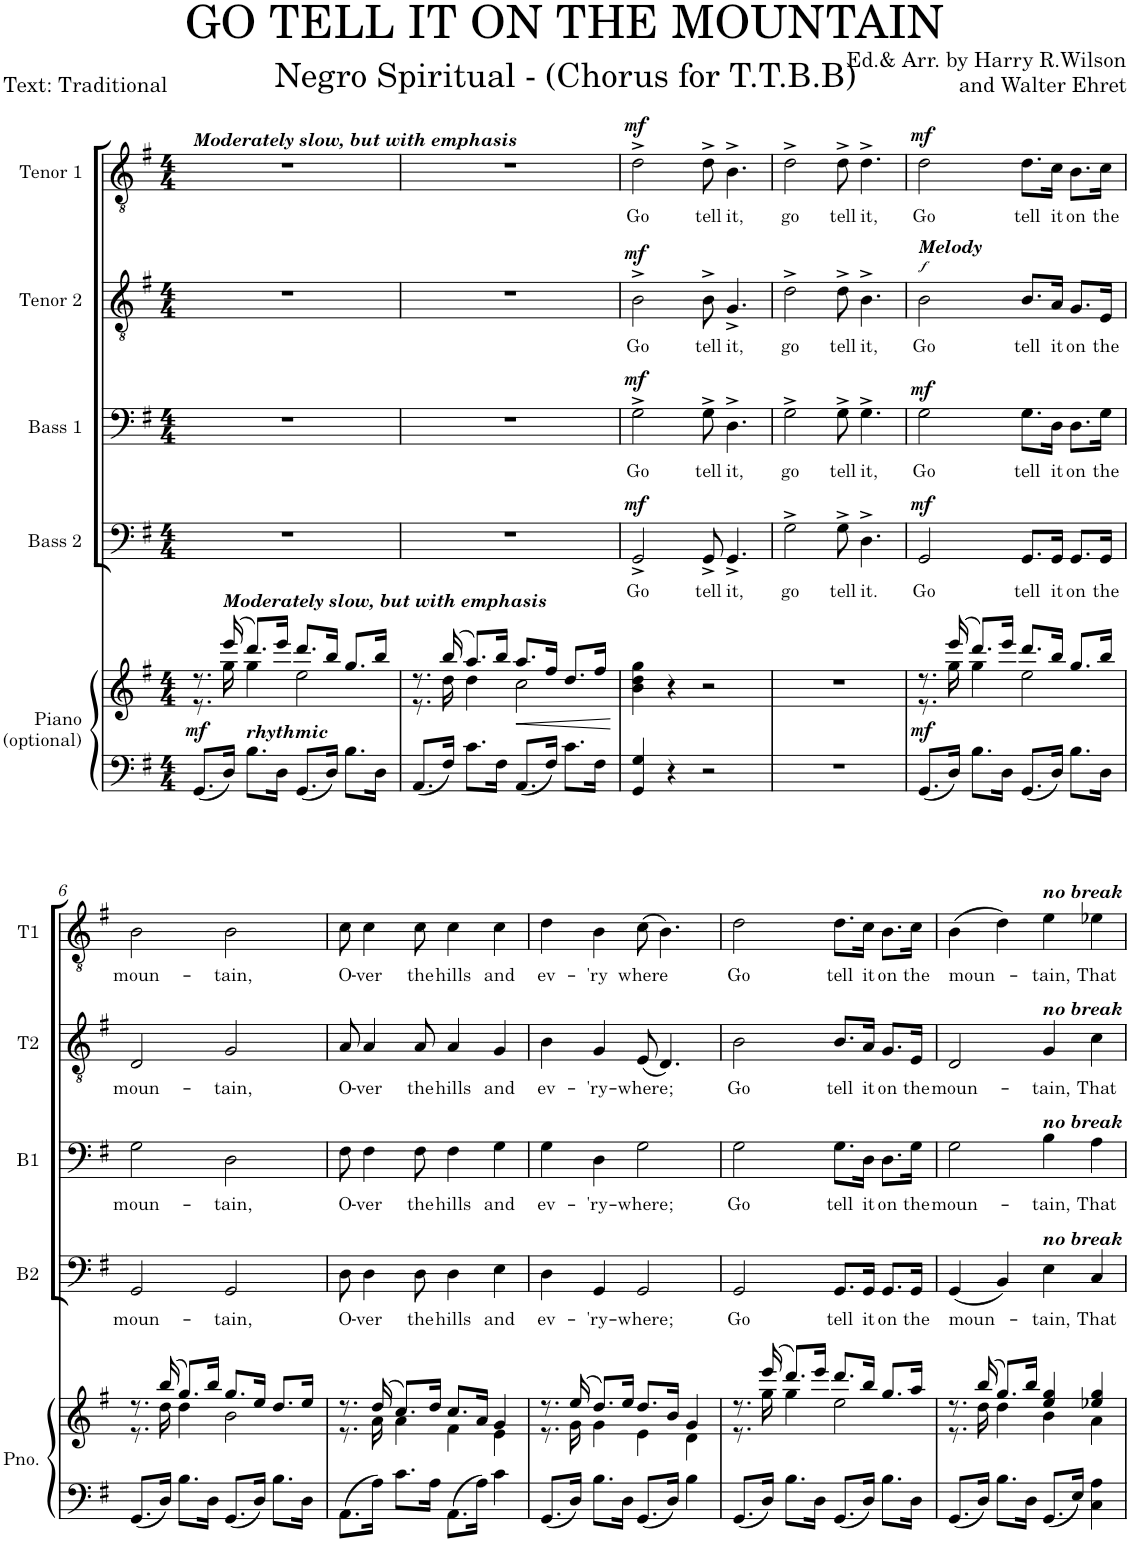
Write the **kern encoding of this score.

**kern	**kern	**dynam	**kern	**text	**dynam	**kern	**text	**dynam	**kern	**text	**dynam	**kern	**text	**dynam
*part5	*part5	*part5	*part4	*part4	*part4	*part3	*part3	*part3	*part2	*part2	*part2	*part1	*part1	*part1
*staff6	*staff5	*staff5/6	*staff4	*staff4	*staff4	*staff3	*staff3	*staff3	*staff2	*staff2	*staff2	*staff1	*staff1	*staff1
*I"Piano (optional)	*	*	*I"Bass 2	*	*	*I"Bass 1	*	*	*I"Tenor 2	*	*	*I"Tenor 1	*	*
*I'Pno.	*	*	*I'B2	*	*	*I'B1	*	*	*I'T2	*	*	*I'T1	*	*
*clefF4	*clefG2	*	*clefF4	*	*	*clefF4	*	*	*clefGv2	*	*	*clefGv2	*	*
*	*	*	*	*	*	*	*	*	*Trd12c21	*	*	*Trd8c14	*	*
*k[f#]	*k[f#]	*	*k[f#]	*	*	*k[f#]	*	*	*k[f#]	*	*	*k[f#]	*	*
*M4/4	*M4/4	*	*M4/4	*	*	*M4/4	*	*	*M4/4	*	*	*M4/4	*	*
=1	=1	=1	=1	=1	=1	=1	=1	=1	=1	=1	=1	=1	=1	=1
*	*^	*	*	*	*	*	*	*	*	*	*	*	*	*
!	!	!	!	!	!	!	!	!	!	!	!	!	!LO:TX:a:Bi:t=Moderately slow, but with emphasis	!	!
!	!	!	!LO:DY:a=2	!	!	!	!	!	!	!	!	!	!	!	!
8.GG/L	8.r	8.r	mf	1r	.	.	1r	.	.	1r	.	.	1r	.	.
!	!LO:TX:a:Bi:t=Moderately slow, but with emphasis	!	!	!	!	!	!	!	!	!	!	!	!	!	!
16D/Jk	(16eee/	16gg\	.	.	.	.	.	.	.	.	.	.	.	.	.
!LO:TX:a:Bi:t=rhythmic	!	!	!	!	!	!	!	!	!	!	!	!	!	!	!
8.B\L	8.ddd/L)	4gg\	.	.	.	.	.	.	.	.	.	.	.	.	.
16D\Jk	16eee/Jk	.	.	.	.	.	.	.	.	.	.	.	.	.	.
8.GG/L	8.ddd/L	2ee\	.	.	.	.	.	.	.	.	.	.	.	.	.
16D/Jk	16bb/Jk	.	.	.	.	.	.	.	.	.	.	.	.	.	.
8.B\L	8.gg/L	.	.	.	.	.	.	.	.	.	.	.	.	.	.
16D\Jk	16bb/Jk	.	.	.	.	.	.	.	.	.	.	.	.	.	.
=2	=2	=2	=2	=2	=2	=2	=2	=2	=2	=2	=2	=2	=2	=2	=2
8.AA/L	8.r	8.r	.	1r	.	.	1r	.	.	1r	.	.	1r	.	.
16F#/Jk	(16bb/	16dd\	.	.	.	.	.	.	.	.	.	.	.	.	.
8.c\L	8.aa/L)	4dd\	.	.	.	.	.	.	.	.	.	.	.	.	.
16F#\Jk	16bb/Jk	.	.	.	.	.	.	.	.	.	.	.	.	.	.
!	!	!	!LO:HP:b	!	!	!	!	!	!	!	!	!	!	!	!
8.AA/L	8.aa/L	2cc\	<	.	.	.	.	.	.	.	.	.	.	.	.
16F#/Jk	16ff#/Jk	.	.	.	.	.	.	.	.	.	.	.	.	.	.
8.c\L	8.dd/L	.	.	.	.	.	.	.	.	.	.	.	.	.	.
16F#\Jk	16ff#/Jk	.	.	.	.	.	.	.	.	.	.	.	.	.	.
*	*v	*v	*	*	*	*	*	*	*	*	*	*	*	*	*
.	.	[	.	.	.	.	.	.	.	.	.	.	.	.
=3	=3	=3	=3	=3	=3	=3	=3	=3	=3	=3	=3	=3	=3	=3
!	!	!	!	!LO:LY:b	!LO:DY:a	!	!LO:LY:b	!LO:DY:a	!	!LO:LY:b	!LO:DY:a	!	!LO:LY:b	!LO:DY:a
4GG/ 4G/	4b\ 4dd\ 4gg\	.	2GG^/	Go	mf	2G^\	Go	mf	2B^\	Go	mf	2d^\	Go	mf
4r	4r	.	.	.	.	.	.	.	.	.	.	.	.	.
!	!	!	!	!LO:LY:b	!	!	!LO:LY:b	!	!	!LO:LY:b	!	!	!LO:LY:b	!
2r	2r	.	8GG^/	tell	.	8G^\	tell	.	8B^\	tell	.	8d^\	tell	.
!	!	!	!	!LO:LY:b	!	!	!LO:LY:b	!	!	!LO:LY:b	!	!	!LO:LY:b	!
.	.	.	4.GG^/	it,	.	4.D^\	it,	.	4.G^/	it,	.	4.B^\	it,	.
=4	=4	=4	=4	=4	=4	=4	=4	=4	=4	=4	=4	=4	=4	=4
!	!	!	!	!LO:LY:b	!	!	!LO:LY:b	!	!	!LO:LY:b	!	!	!LO:LY:b	!
1r	1r	.	2G^\	go	.	2G^\	go	.	2d^\	go	.	2d^\	go	.
!	!	!	!	!LO:LY:b	!	!	!LO:LY:b	!	!	!LO:LY:b	!	!	!LO:LY:b	!
.	.	.	8G^\	tell	.	8G^\	tell	.	8d^\	tell	.	8d^\	tell	.
!	!	!	!	!LO:LY:b	!	!	!LO:LY:b	!	!	!LO:LY:b	!	!	!LO:LY:b	!
.	.	.	4.D^\	it.	.	4.G^\	it,	.	4.B^\	it,	.	4.d^\	it,	.
=5	=5	=5	=5	=5	=5	=5	=5	=5	=5	=5	=5	=5	=5	=5
*	*^	*	*	*	*	*	*	*	*	*	*	*	*	*
!	!	!	!	!	!	!	!	!	!	!LO:TX:a:Bi:t=Melody	!	!	!	!	!
!	!	!	!LO:DY:a=2	!	!LO:LY:b	!LO:DY:a	!	!LO:LY:b	!LO:DY:a	!	!LO:LY:b	!LO:DY:a	!	!LO:LY:b	!LO:DY:a
8.GG/L	8.r	8.r	mf	2GG/	Go	mf	2G\	Go	mf	2B\	Go	f	2d\	Go	mf
16D/Jk	(16eee/	16gg\	.	.	.	.	.	.	.	.	.	.	.	.	.
8.B\L	8.ddd/L)	4gg\	.	.	.	.	.	.	.	.	.	.	.	.	.
16D\Jk	16eee/Jk	.	.	.	.	.	.	.	.	.	.	.	.	.	.
!	!	!	!	!	!LO:LY:b	!	!	!LO:LY:b	!	!	!LO:LY:b	!	!	!LO:LY:b	!
8.GG/L	8.ddd/L	2ee\	.	8.GG/L	tell	.	8.G\L	tell	.	8.B/L	tell	.	8.d\L	tell	.
!	!	!	!	!	!LO:LY:b	!	!	!LO:LY:b	!	!	!LO:LY:b	!	!	!LO:LY:b	!
16D/Jk	16bb/Jk	.	.	16GG/Jk	it	.	16D\Jk	it	.	16A/Jk	it	.	16c\Jk	it	.
!	!	!	!	!	!LO:LY:b	!	!	!LO:LY:b	!	!	!LO:LY:b	!	!	!LO:LY:b	!
8.B\L	8.gg/L	.	.	8.GG/L	on	.	8.D\L	on	.	8.G/L	on	.	8.B\L	on	.
!	!	!	!	!	!LO:LY:b	!	!	!LO:LY:b	!	!	!LO:LY:b	!	!	!LO:LY:b	!
16D\Jk	16bb/Jk	.	.	16GG/Jk	the	.	16G\Jk	the	.	16E/Jk	the	.	16c\Jk	the	.
!!LO:LB:g=z
=6	=6	=6	=6	=6	=6	=6	=6	=6	=6	=6	=6	=6	=6	=6	=6
!	!	!	!	!	!LO:LY:b	!	!	!LO:LY:b	!	!	!LO:LY:b	!	!	!LO:LY:b	!
8.GG/L	8.r	8.r	.	2GG/	moun-	.	2G\	moun-	.	2D/	moun-	.	2B\	moun-	.
16D/Jk	(16bb/	16dd\	.	.	.	.	.	.	.	.	.	.	.	.	.
8.B\L	8.gg/L)	4dd\	.	.	.	.	.	.	.	.	.	.	.	.	.
16D\Jk	16bb/Jk	.	.	.	.	.	.	.	.	.	.	.	.	.	.
!	!	!	!	!	!LO:LY:b	!	!	!LO:LY:b	!	!	!LO:LY:b	!	!	!LO:LY:b	!
8.GG/L	8.gg/L	2b\	.	2GG/	-tain,	.	2D\	-tain,	.	2G/	-tain,	.	2B\	-tain,	.
16D/Jk	16ee/Jk	.	.	.	.	.	.	.	.	.	.	.	.	.	.
8.B\L	8.dd/L	.	.	.	.	.	.	.	.	.	.	.	.	.	.
16D\Jk	16ee/Jk	.	.	.	.	.	.	.	.	.	.	.	.	.	.
=7	=7	=7	=7	=7	=7	=7	=7	=7	=7	=7	=7	=7	=7	=7	=7
!	!	!	!	!	!LO:LY:b	!	!	!LO:LY:b	!	!	!LO:LY:b	!	!	!LO:LY:b	!
8.AA\L	8.r	8.r	.	8D\	O-	.	8F#\	O-	.	8A/	O-	.	8c\	O-	.
!	!	!	!	!	!LO:LY:b	!	!	!LO:LY:b	!	!	!LO:LY:b	!	!	!LO:LY:b	!
.	.	.	.	4D\	-ver	.	4F#\	-ver	.	4A/	-ver	.	4c\	-ver	.
16A\Jk	(16dd/	16a\	.	.	.	.	.	.	.	.	.	.	.	.	.
8.c\L	8.cc/L)	4a\	.	.	.	.	.	.	.	.	.	.	.	.	.
!	!	!	!	!	!LO:LY:b	!	!	!LO:LY:b	!	!	!LO:LY:b	!	!	!LO:LY:b	!
.	.	.	.	8D\	the	.	8F#\	the	.	8A/	the	.	8c\	the	.
16A\Jk	16dd/Jk	.	.	.	.	.	.	.	.	.	.	.	.	.	.
!	!	!	!	!	!LO:LY:b	!	!	!LO:LY:b	!	!	!LO:LY:b	!	!	!LO:LY:b	!
8.AA\L	8.cc/L	4f#\	.	4D\	hills	.	4F#\	hills	.	4A/	hills	.	4c\	hills	.
16A\Jk	16a/Jk	.	.	.	.	.	.	.	.	.	.	.	.	.	.
!	!	!	!	!	!LO:LY:b	!	!	!LO:LY:b	!	!	!LO:LY:b	!	!	!LO:LY:b	!
4c\	4g/	4e\	.	4E\	and	.	4G\	and	.	4G/	and	.	4c\	and	.
=8	=8	=8	=8	=8	=8	=8	=8	=8	=8	=8	=8	=8	=8	=8	=8
!	!	!	!	!	!LO:LY:b	!	!	!LO:LY:b	!	!	!LO:LY:b	!	!	!LO:LY:b	!
8.GG/L	8.r	8.r	.	4D\	ev-	.	4G\	ev-	.	4B\	ev-	.	4d\	ev-	.
16D/Jk	(16ee/	16g\	.	.	.	.	.	.	.	.	.	.	.	.	.
!	!	!	!	!	!LO:LY:b	!	!	!LO:LY:b	!	!	!LO:LY:b	!	!	!LO:LY:b	!
8.B\L	8.dd/L)	4g\	.	4GG/	-'ry-	.	4D\	-'ry-	.	4G/	-'ry-	.	4B\	-'ry	.
16D\Jk	16ee/Jk	.	.	.	.	.	.	.	.	.	.	.	.	.	.
!	!	!	!	!	!LO:LY:b	!	!	!LO:LY:b	!	!	!LO:LY:b	!	!	!LO:LY:b	!
8.GG/L	8.dd/L	4e\	.	2GG/	-where;	.	2G\	-where;	.	(8E/	-where;	.	(8c\	where	.
.	.	.	.	.	.	.	.	.	.	4.D/)	.	.	4.B\)	.	.
16D/Jk	16b/Jk	.	.	.	.	.	.	.	.	.	.	.	.	.	.
4B\	4g/	4d\	.	.	.	.	.	.	.	.	.	.	.	.	.
=9	=9	=9	=9	=9	=9	=9	=9	=9	=9	=9	=9	=9	=9	=9	=9
!	!	!	!	!	!LO:LY:b	!	!	!LO:LY:b	!	!	!LO:LY:b	!	!	!LO:LY:b	!
8.GG/L	8.r	8.r	.	2GG/	Go	.	2G\	Go	.	2B\	Go	.	2d\	Go	.
16D/Jk	(16eee/	16gg\	.	.	.	.	.	.	.	.	.	.	.	.	.
8.B\L	8.ddd/L)	4gg\	.	.	.	.	.	.	.	.	.	.	.	.	.
16D\Jk	16eee/Jk	.	.	.	.	.	.	.	.	.	.	.	.	.	.
!	!	!	!	!	!LO:LY:b	!	!	!LO:LY:b	!	!	!LO:LY:b	!	!	!LO:LY:b	!
8.GG/L	8.ddd/L	2ee\	.	8.GG/L	tell	.	8.G\L	tell	.	8.B/L	tell	.	8.d\L	tell	.
!	!	!	!	!	!LO:LY:b	!	!	!LO:LY:b	!	!	!LO:LY:b	!	!	!LO:LY:b	!
16D/Jk	16bb/Jk	.	.	16GG/Jk	it	.	16D\Jk	it	.	16A/Jk	it	.	16c\Jk	it	.
!	!	!	!	!	!LO:LY:b	!	!	!LO:LY:b	!	!	!LO:LY:b	!	!	!LO:LY:b	!
8.B\L	8.gg/L	.	.	8.GG/L	on	.	8.D\L	on	.	8.G/L	on	.	8.B\L	on	.
!	!	!	!	!	!LO:LY:b	!	!	!LO:LY:b	!	!	!LO:LY:b	!	!	!LO:LY:b	!
16D\Jk	16aa/Jk	.	.	16GG/Jk	the	.	16G\Jk	the	.	16E/Jk	the	.	16c\Jk	the	.
=10	=10	=10	=10	=10	=10	=10	=10	=10	=10	=10	=10	=10	=10	=10	=10
!	!	!	!	!	!LO:LY:b	!	!	!LO:LY:b	!	!	!LO:LY:b	!	!	!LO:LY:b	!
8.GG/L	8.r	8.r	.	(4GG/	moun-	.	2G\	moun-	.	2D/	moun-	.	(4B\	moun-	.
16D/Jk	(16bb/	16dd\	.	.	.	.	.	.	.	.	.	.	.	.	.
8.B\L	8.gg/L)	4dd\	.	4BB/)	.	.	.	.	.	.	.	.	4d\)	.	.
16D\Jk	16bb/Jk	.	.	.	.	.	.	.	.	.	.	.	.	.	.
!	!	!	!	!	!	!	!	!	!	!	!	!	!LO:TX:a:Bi:t=no break	!	!
!	!	!	!	!	!	!	!	!	!	!LO:TX:a:Bi:t=no break	!	!	!	!	!
!	!	!	!	!	!	!	!LO:TX:a:Bi:t=no break	!	!	!	!	!	!	!	!
!	!	!	!	!LO:TX:a:Bi:t=no break	!	!	!	!	!	!	!	!	!	!	!
!	!	!	!	!	!LO:LY:b	!	!	!LO:LY:b	!	!	!LO:LY:b	!	!	!LO:LY:b	!
8.GG/L	4ee/ 4gg/	4b\	.	4E\	-tain,	.	4B\	-tain,	.	4G/	-tain,	.	4e\	-tain,	.
16E/Jk	.	.	.	.	.	.	.	.	.	.	.	.	.	.	.
!	!	!	!	!	!LO:LY:b	!	!	!LO:LY:b	!	!	!LO:LY:b	!	!	!LO:LY:b	!
4C\ 4A\	4ee-X/ 4gg/	4a\	.	4C/	That	.	4A\	That	.	4c\	That	.	4e-X\	That	.
*	*v	*v	*	*	*	*	*	*	*	*	*	*	*	*	*
=	=	=	=	=	=	=	=	=	=	=	=	=	=	=
*-	*-	*-	*-	*-	*-	*-	*-	*-	*-	*-	*-	*-	*-	*-
